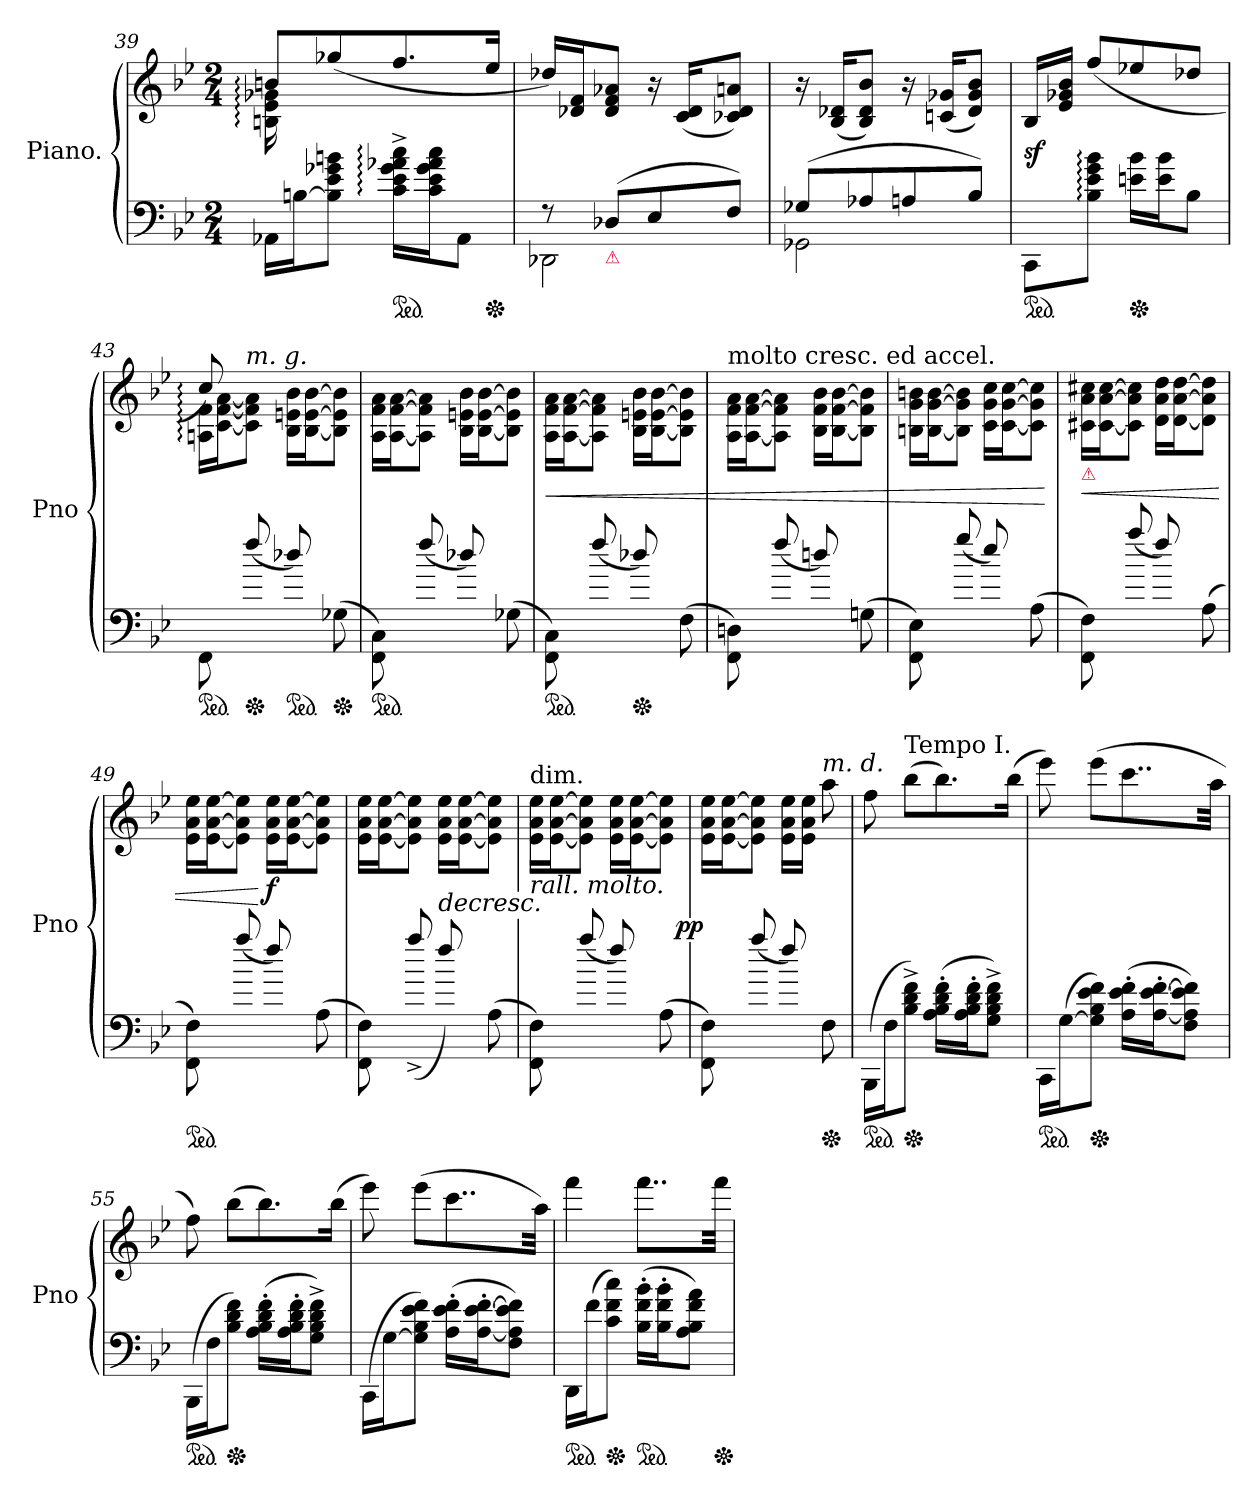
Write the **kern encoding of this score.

**kern	**kern	**dynam
*part1	*part1	*part1
*staff2	*staff1	*staff1/2
*I"Piano.	*	*
*I'Pno	*	*
*clefF4	*clefG2	*
*k[b-e-]	*k[b-e-]	*
*B-:	*B-:	*
*M2/4	*M2/4	*
=39	=39	=39
*	*^	*
16AA-X\LL	8bn:/L	16Bn:\ 16e-:\ 16g-X:\	.
[16Bn\J	.	16ryy	.
8B]\ 8e-\ 8g-X\ 8bn\J	(>8gg-X/	8ryy	.
*ped	*	*	*
16c:^\ 16e-:^\ 16g-:^\ 16a-X:^\ 16cc:^\LL	8.ff/	8.ryy	.
16c\ 16e-\ 16g-\ 16a-\ 16cc\J	.	.	.
8AA-\J	.	.	.
*Xped	*	*	*
.	16ee-/Jk	16ryy	.
*	*v	*v	*
=40	=40	=40
*^	*	*
8r	2DD-X\	16dd-X/LL)	.
.	.	16d-X/ 16f/J	.
!LO:TX:b:Bi:color=crimson:t=⚠	!	!	!
!	!	!	!LO:DY:b=2
(8D-X/L	.	8d-/ 8f/ 8a-X/J	poco pm - forte.
8E-/	.	16r	.
.	.	(>16c/ 16d-/KL	.
8F/J)	.	8c-X/ 8d-/ 8an/J)	.
=41	=41	=41	=41
(8G-X/L	2GG-X\	16r	.
.	.	(>16B-/ 16d-X/KL	.
8A-X/	.	8B-/ 8d-/ 8b-/J)	.
8An/	.	16r	.
.	.	(>16cn/ 16g-X/KL	.
8B-/J)	.	8d-/ 8g-/ 8b-/J)	.
*v	*v	*	*
=42	=42	=42
*ped	*	*
8CC\L	16B-/LL	sf
.	16e-/ 16g-X/ 16b-/JJ	.
8B-:\ 8e-:\ 8g:\ 8b-:\J	(>8ff/L	.
*Xped	*	*
16en\ 16b-\LL	8ee-X/	.
16e\ 16b-\J	.	.
8B-\J	8dd-X/J	.
=43	=43	=43
*	*^	*
*ped	*	*	*
8FF\	8cc:/)	16An:\ 16f:\LL	.
.	.	[16c\ [16f\ [16a\J	.
!	!LO:TX:a:i:t=m. g.	!	!
*Xped	*	*	*
(>8ff/	8ryy	8c]\ 8f]\ 8a]\J	.
*ped	*	*	*
8dd-X/)	16ryy	16B-\ 16en\ 16b-\LL	.
.	16ryy	[16B-\ [16e\ [16b-\J	.
*Xped	*	*	*
(8G-X\	8ryy	8B-]\ 8e]\ 8b-]\J	.
*	*v	*v	*
=44	=44	=44
*ped	*	*
8FF\ 8C\)	16A\ 16f\ 16a\LL	.
.	[16A\ [16f\ [16a\J	.
(>8ff/	8A]\ 8f]\ 8a]\J	.
8dd-X/)	16B-\ 16en\ 16b-\LL	.
.	[16B-\ [16e\ [16b-\J	.
(8G-X\	8B-]\ 8e]\ 8b-]\J	.
=45	=45	=45
*ped	*	*
8FF\ 8C\)	16A\ 16f\ 16a\LL	<
.	[16A\ [16f\ [16a\J	.
(>8ff/	8A]\ 8f]\ 8a]\J	.
*Xped	*	*
8dd-X/)	16B-\ 16en\ 16b-\LL	.
.	[16B-\ [16e\ [16b-\J	.
(8F\	8B-]\ 8e]\ 8b-]\J	.
=46	=46	=46
!	!LO:TX:a:t=molto cresc. ed accel.	!
8FF\ 8Dn\)	16A\ 16f\ 16a\LL	.
.	[16A\ [16f\ [16a\J	.
(>8ff/	8A]\ 8f]\ 8a]\J	.
8ddn/)	16B-\ 16f\ 16b-\LL	.
.	[16B-\ [16f\ [16b-\J	.
(8Gn\	8B-]\ 8f]\ 8b-]\J	.
=47	=47	=47
8FF\ 8E-\)	16Bn\ 16g\ 16bn\LL	.
.	[16B\ [16g\ [16b\J	.
(>8gg/	8B]\ 8g]\ 8b]\J	.
8ee-/)	16c\ 16g\ 16cc\LL	.
.	[16c\ [16g\ [16cc\J	.
(8A\	8c]\ 8g]\ 8cc]\J	.
.	.	[
=48	=48	=48
!	!LO:TX:b:Bi:color=crimson:t=⚠	!
8FF\ 8F\)	16c#X\ 16a\ 16cc#X\LL	<
.	[16c#\ [16a\ [16cc#\J	.
(>8aa/	8c#]\ 8a]\ 8cc#]\J	.
8ff/)	16d\ 16a\ 16dd\LL	.
.	[16d\ [16a\ [16dd\J	.
(8A\	8d]\ 8a]\ 8dd]\J	.
=49	=49	=49
*ped	*	*
8FF\ 8F\)	16e-\ 16a\ 16ee-\LL	.
.	[16e-\ [16a\ [16ee-\J	.
(>8aa/	8e-]\ 8a]\ 8ee-]\J	.
8ff/)	16e-\ 16a\ 16ee-\LL	[ f
.	[16e-\ [16a\ [16ee-\J	.
(8A\	8e-]\ 8a]\ 8ee-]\J	.
=50	=50	=50
8FF\ 8F\)	16e-\ 16a\ 16ee-\LL	.
.	[16e-\ [16a\ [16ee-\J	.
(>8aa^>/	8e-]\ 8a]\ 8ee-]\J	.
8ff/)	16e-\ 16a\ 16ee-\LL	>
.	[16e-\ [16a\ [16ee-\J	.
(8A\	8e-]\ 8a]\ 8ee-]\J	.
=51	=51	=51
!	!LO:TX:a:t=dim.	!
!	!LO:TX:b:i:t=rall. molto.	!
8FF\ 8F\)	16e-\ 16a\ 16ee-\LL	.
.	[16e-\ [16a\ [16ee-\J	.
(>8aa/	8e-]\ 8a]\ 8ee-]\J	.
8ff/)	16e-\ 16a\ 16ee-\LL	.
.	[16e-\ [16a\ [16ee-\J	.
(8A\	8e-]\ 8a]\ 8ee-]\J	.
=52	=52	=52
!	!	!LO:DY:rj
8FF\ 8F\)	16e-\ 16a\ 16ee-\LL	pp
.	[16e-\ [16a\ [16ee-\J	.
(>8aa/	8e-]\ 8a]\ 8ee-]\J	.
8ff/)	16e-\ 16a\ 16ee-\LL	.
.	16e-\ 16a\ 16ee-\JJ	.
!	!LO:TX:a:i:t=m. d.	!
*Xped	*	*
8F\	8aa\	]
=53	=53	=53
*ped	*	*
(16BBB-\LL	8ff\	.
16F\J	.	.
!	!LO:TX:a:t=Tempo I.	!
*Xped	*	*
8B-^\ 8d^\ 8f^\J)	(8bb-\L	.
(16A'\ 16B-'\ 16d'\ 16f'\LL	8.bb-\)	.
16A'\ 16B-'\ 16d'\ 16f'\J	.	.
8G^\ 8B-^\ 8d^\ 8f^\J)	.	.
.	(16bb-\Jk	.
=54	=54	=54
*ped	*	*
16CC\LL	8eee-\)	.
([16G\J	.	.
*Xped	*	*
8G]\ 8B-\ 8e-\ 8f\J)	(8eee-\L	.
(16A'\ 16e-'\ 16f'\LL	8..ccc\	.
[16A'\ [16e-'\ [16f'\J	.	.
8F\ 8A]\ 8e-]\ 8f]\J)	.	.
.	32aa\Jkk	.
=55	=55	=55
*ped	*	*
(16BBB-\LL	8ff\)	.
16F\J	.	.
*Xped	*	*
8B-\ 8d\ 8f\J)	(8bb-\L	.
(16A'\ 16B-'\ 16d'\ 16f'\LL	8.bb-\)	.
16A'\ 16B-'\ 16d'\ 16f'\J	.	.
8G^\ 8B-^\ 8d^\ 8f^\J)	.	.
.	(16bb-\Jk	.
=56	=56	=56
(16CC\LL	8eee-\)	.
[16G\J	.	.
8G]\ 8B-\ 8e-\ 8f\J)	(8eee-\L	.
(16A'\ 16e-'\ 16f'\LL	8..ccc\	.
[16A'\ [16e-'\ [16f'\J	.	.
8F\ 8A]\ 8e-]\ 8f]\J)	.	.
.	32aa\Jkk)	.
=57	=57	=57
*ped	*	*
16DD\LL	4fff\	.
(16f\J	.	.
*Xped	*	*
8c\ 8f\ 8cc\J)	.	.
*ped	*	*
(16B-'\ 16f'\ 16b-'\LL	8..fff\L	.
16B-'\ 16f'\ 16b-'\J	.	.
8A\ 8B-\ 8f\ 8a\J)	.	.
*Xped	*	*
.	32fff\Jkk	.
=	=	=
*-	*-	*-
